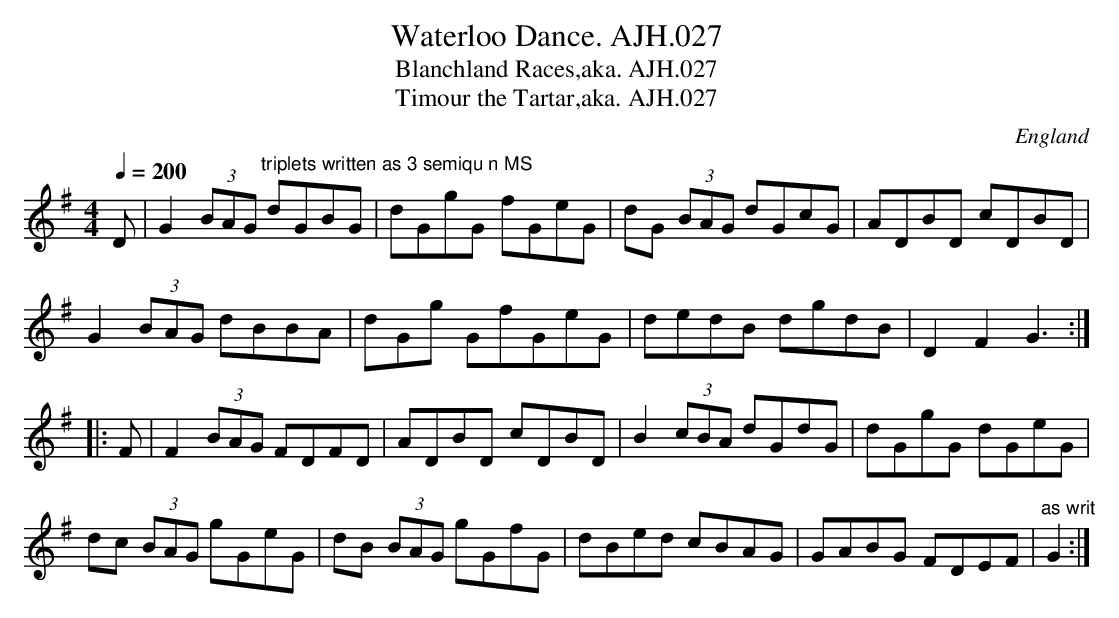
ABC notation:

X:1
T:Waterloo Dance. AJH.027
T:Blanchland Races,aka. AJH.027
T:Timour the Tartar,aka. AJH.027
L:1/8
M:4/4
O:England
Q:1/4=200
K:G
D|G2 (3BAG"triplets written as 3 semiqu n MS" dGBG|dGgG fGeG|\
dG (3BAG dGcG|ADBD cDBD|!
G2 (3BAG dBBA|dGg GfGeG|dedB dgdB|D2F2G3:|!
|:F|F2 (3BAG FDFD|ADBD cDBD|B2(3cBA dGdG|dGgG dGeG|!
dc (3BAG gGeG|dB (3BAG gGfG|dBed cBAG|GABG FDEF|"as writ"G2:|
